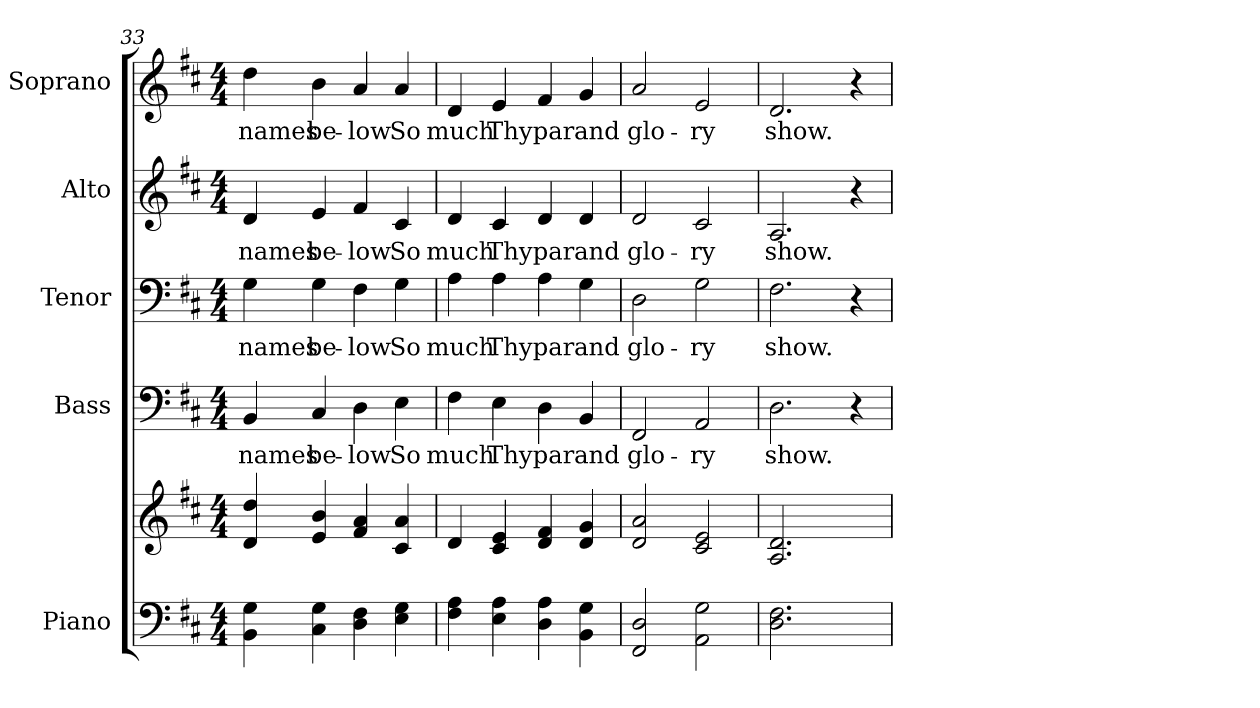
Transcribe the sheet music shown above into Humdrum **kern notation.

**kern	**kern	**kern	**text	**kern	**text	**kern	**text	**kern	**text
*part5	*part5	*part4	*part4	*part3	*part3	*part2	*part2	*part1	*part1
*staff6	*staff5	*staff4	*staff4	*staff3	*staff3	*staff2	*staff2	*staff1	*staff1
*I"Piano	*	*I"Bass	*	*I"Tenor	*	*I"Alto	*	*I"Soprano	*
*I'Pno.	*	*I'B.	*	*I'T.	*	*I'A.	*	*I'S.	*
*clefF4	*clefG2	*clefF4	*	*clefF4	*	*clefG2	*	*clefG2	*
*k[f#c#]	*k[f#c#]	*k[f#c#]	*	*k[f#c#]	*	*k[f#c#]	*	*k[f#c#]	*
*D:	*D:	*D:	*	*D:	*	*D:	*	*D:	*
*M4/4	*M4/4	*M4/4	*	*M4/4	*	*M4/4	*	*M4/4	*
=33	=33	=33	=33	=33	=33	=33	=33	=33	=33
!	!	!	!LO:LY:b:color=#000000	!	!	!	!	!	!
!	!	!	!	!	!LO:LY:b:color=#000000	!	!	!	!
!	!	!	!	!	!	!	!LO:LY:b:color=#000000	!	!
!	!	!	!	!	!	!	!	!	!LO:LY:b:color=#000000
4BBi\ 4Gi	4di/ 4ddi	4BBi/	names	4Gi\	names	4di/	names	4ddi\	names
!	!	!	!LO:LY:b:color=#000000	!	!	!	!	!	!
!	!	!	!	!	!LO:LY:b:color=#000000	!	!	!	!
!	!	!	!	!	!	!	!LO:LY:b:color=#000000	!	!
!	!	!	!	!	!	!	!	!	!LO:LY:b:color=#000000
4C#i\ 4Gi	4ei/ 4bi	4C#i/	be-	4Gi\	be-	4ei/	be-	4bi\	be-
!	!	!	!LO:LY:b:color=#000000	!	!	!	!	!	!
!	!	!	!	!	!LO:LY:b:color=#000000	!	!	!	!
!	!	!	!	!	!	!	!LO:LY:b:color=#000000	!	!
!	!	!	!	!	!	!	!	!	!LO:LY:b:color=#000000
4Di\ 4F#i	4f#i/ 4ai	4Di\	-low	4F#i\	-low	4f#i/	-low	4ai/	-low
!	!	!	!LO:LY:b:color=#000000	!	!	!	!	!	!
!	!	!	!	!	!LO:LY:b:color=#000000	!	!	!	!
!	!	!	!	!	!	!	!LO:LY:b:color=#000000	!	!
!	!	!	!	!	!	!	!	!	!LO:LY:b:color=#000000
4Ei\ 4Gi	4c#i/ 4ai	4Ei\	So	4Gi\	So	4c#i/	So	4ai/	So
!!LO:PB:g=z
=34	=34	=34	=34	=34	=34	=34	=34	=34	=34
!	!	!	!LO:LY:b:color=#000000	!	!	!	!	!	!
!	!	!	!	!	!LO:LY:b:color=#000000	!	!	!	!
!	!	!	!	!	!	!	!LO:LY:b:color=#000000	!	!
!	!	!	!	!	!	!	!	!	!LO:LY:b:color=#000000
4F#i\ 4Ai	4di/	4F#i\	much	4Ai\	much	4di/	much	4di/	much
!	!	!	!LO:LY:b:color=#000000	!	!	!	!	!	!
!	!	!	!	!	!LO:LY:b:color=#000000	!	!	!	!
!	!	!	!	!	!	!	!LO:LY:b:color=#000000	!	!
!	!	!	!	!	!	!	!	!	!LO:LY:b:color=#000000
4Ei\ 4Ai	4c#i/ 4ei	4Ei\	Thy	4Ai\	Thy	4c#i/	Thy	4ei/	Thy
!	!	!	!LO:LY:b:color=#000000	!	!	!	!	!	!
!	!	!	!	!	!LO:LY:b:color=#000000	!	!	!	!
!	!	!	!	!	!	!	!LO:LY:b:color=#000000	!	!
!	!	!	!	!	!	!	!	!	!LO:LY:b:color=#000000
4Di\ 4Ai	4di/ 4f#i	4Di\	par	4Ai\	par	4di/	par	4f#i/	par
!	!	!	!LO:LY:b:color=#000000	!	!	!	!	!	!
!	!	!	!	!	!LO:LY:b:color=#000000	!	!	!	!
!	!	!	!	!	!	!	!LO:LY:b:color=#000000	!	!
!	!	!	!	!	!	!	!	!	!LO:LY:b:color=#000000
4BBi\ 4Gi	4di/ 4gi	4BBi/	and	4Gi\	and	4di/	and	4gi/	and
=35	=35	=35	=35	=35	=35	=35	=35	=35	=35
!	!	!	!LO:LY:b:color=#000000	!	!	!	!	!	!
!	!	!	!	!	!LO:LY:b:color=#000000	!	!	!	!
!	!	!	!	!	!	!	!LO:LY:b:color=#000000	!	!
!	!	!	!	!	!	!	!	!	!LO:LY:b:color=#000000
2FF#i/ 2Di	2di/ 2ai	2FF#i/	glo-	2Di\	glo-	2di/	glo-	2ai/	glo-
!	!	!	!LO:LY:b:color=#000000	!	!	!	!	!	!
!	!	!	!	!	!LO:LY:b:color=#000000	!	!	!	!
!	!	!	!	!	!	!	!LO:LY:b:color=#000000	!	!
!	!	!	!	!	!	!	!	!	!LO:LY:b:color=#000000
2AAi\ 2Gi	2c#i/ 2ei	2AAi/	-ry	2Gi\	-ry	2c#i/	-ry	2ei/	-ry
=36	=36	=36	=36	=36	=36	=36	=36	=36	=36
!	!	!	!LO:LY:b:color=#000000	!	!	!	!	!	!
!	!	!	!	!	!LO:LY:b:color=#000000	!	!	!	!
!	!	!	!	!	!	!	!LO:LY:b:color=#000000	!	!
!	!	!	!	!	!	!	!	!	!LO:LY:b:color=#000000
2.Di\ 2.F#i	2.Ai/ 2.di	2.Di\	show.	2.F#i\	show.	2.Ai/	show.	2.di/	show.
4ryy	4ryy	4r	.	4r	.	4r	.	4r	.
=	=	=	=	=	=	=	=	=	=
*-	*-	*-	*-	*-	*-	*-	*-	*-	*-
